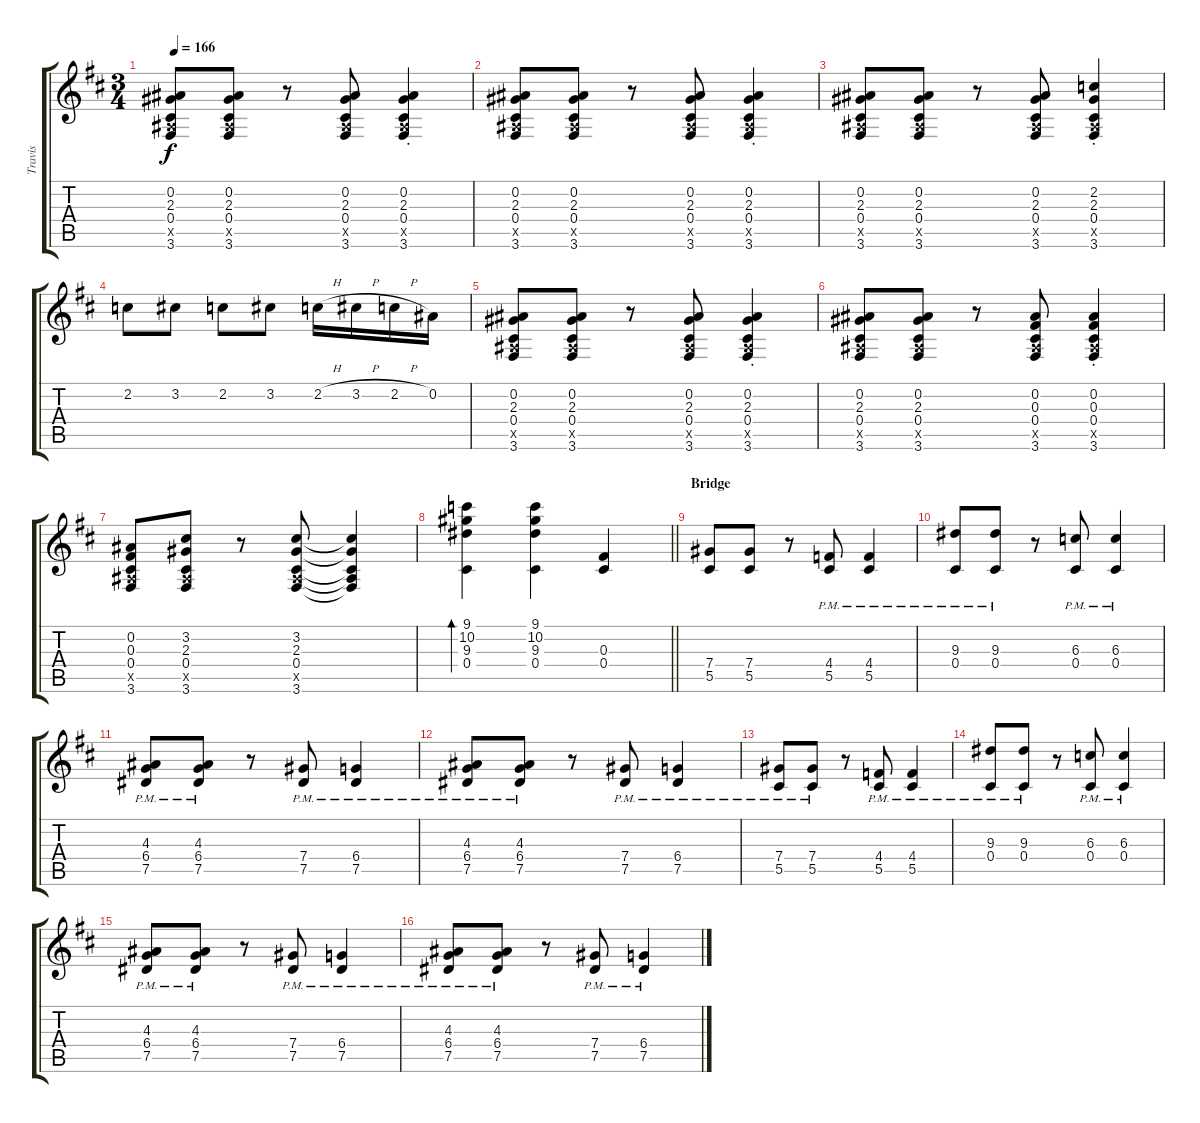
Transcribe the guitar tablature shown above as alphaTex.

\track ("Travis" "Travis") {instrument distortionguitar}
\staff {score tabs}
\tuning (Eb4 Bb3 Gb3 Db3 Ab2 Eb2) {hide}
\ts (3 4)
\tempo 166
\clef g2
\ks d
(0.2 2.3 0.4 2.5{x} 3.6).8{dy f} (0.2 2.3 0.4 2.5{x} 3.6).8 r.8 (0.2 2.3 0.4 2.5{x} 3.6).8 (0.2{st} 2.3{st} 0.4{st} 2.5{st x} 3.6{st}).4 |
(0.2 2.3 0.4 2.5{x} 3.6).8 (0.2 2.3 0.4 2.5{x} 3.6).8 r.8 (0.2 2.3 0.4 2.5{x} 3.6).8 (0.2{st} 2.3{st} 0.4{st} 2.5{st x} 3.6{st}).4 |
(0.2 2.3 0.4 2.5{x} 3.6).8 (0.2 2.3 0.4 2.5{x} 3.6).8 r.8 (0.2 2.3 0.4 2.5{x} 3.6).8 (2.2{st} 2.3{st} 0.4{st} 2.5{st x} 3.6{st}).4 |
2.2.8 3.2.8 2.2.8 3.2.8 2.2{h}.16 3.2{h}.16 2.2{h}.16 0.2.16 |
(0.2 2.3 0.4 2.5{x} 3.6).8 (0.2 2.3 0.4 2.5{x} 3.6).8 r.8 (0.2 2.3 0.4 2.5{x} 3.6).8 (0.2{st} 2.3{st} 0.4{st} 2.5{st x} 3.6{st}).4 |
(0.2 2.3 0.4 2.5{x} 3.6).8 (0.2 2.3 0.4 2.5{x} 3.6).8 r.8 (0.2 0.3 0.4 2.5{x} 3.6).8 (0.2{st} 0.3{st} 0.4{st} 2.5{st x} 3.6{st}).4 |
(0.2 0.3 0.4 2.5{x} 3.6).8 (3.2 2.3 0.4 2.5{x} 3.6).8 r.8 (3.2 2.3 0.4 2.5{x} 3.6).8 (3.2{t} 2.3{t} 0.4{t} 2.5{t} 3.6{t}).4 |
\barLineRight lightlight
(9.1 10.2 9.3 0.4).4{bd 120} (9.1 10.2 9.3 0.4).4 (0.3 0.4).4 |
\section ("" "Bridge")
(7.4 5.5).8 (7.4 5.5).8 r.8 (4.4{pm} 5.5{pm}).8 (4.4{pm} 5.5{pm}).4 |
(9.3{pm} 0.4{pm}).8 (9.3{pm} 0.4{pm}).8 r.8 (6.3{pm} 0.4{pm}).8 (6.3{pm} 0.4{pm}).4 |
(4.3{pm} 6.4{pm} 7.5{pm}).8 (4.3{pm} 6.4{pm} 7.5{pm}).8 r.8 (7.4{pm} 7.5{pm}).8 (6.4{pm} 7.5{pm}).4 |
(4.3{pm} 6.4{pm} 7.5{pm}).8 (4.3{pm} 6.4{pm} 7.5{pm}).8 r.8 (7.4{pm} 7.5{pm}).8 (6.4{pm} 7.5{pm}).4 |
(7.4{pm} 5.5{pm}).8 (7.4{pm} 5.5{pm}).8 r.8 (4.4{pm} 5.5{pm}).8 (4.4{pm} 5.5{pm}).4 |
(9.3{pm} 0.4{pm}).8 (9.3{pm} 0.4{pm}).8 r.8 (6.3{pm} 0.4{pm}).8 (6.3{pm} 0.4{pm}).4 |
(4.3{pm} 6.4{pm} 7.5{pm}).8 (4.3{pm} 6.4{pm} 7.5{pm}).8 r.8 (7.4{pm} 7.5{pm}).8 (6.4{pm} 7.5{pm}).4 |
(4.3{pm} 6.4{pm} 7.5{pm}).8 (4.3{pm} 6.4{pm} 7.5{pm}).8 r.8 (7.4{pm} 7.5{pm}).8 (6.4{pm} 7.5{pm}).4
